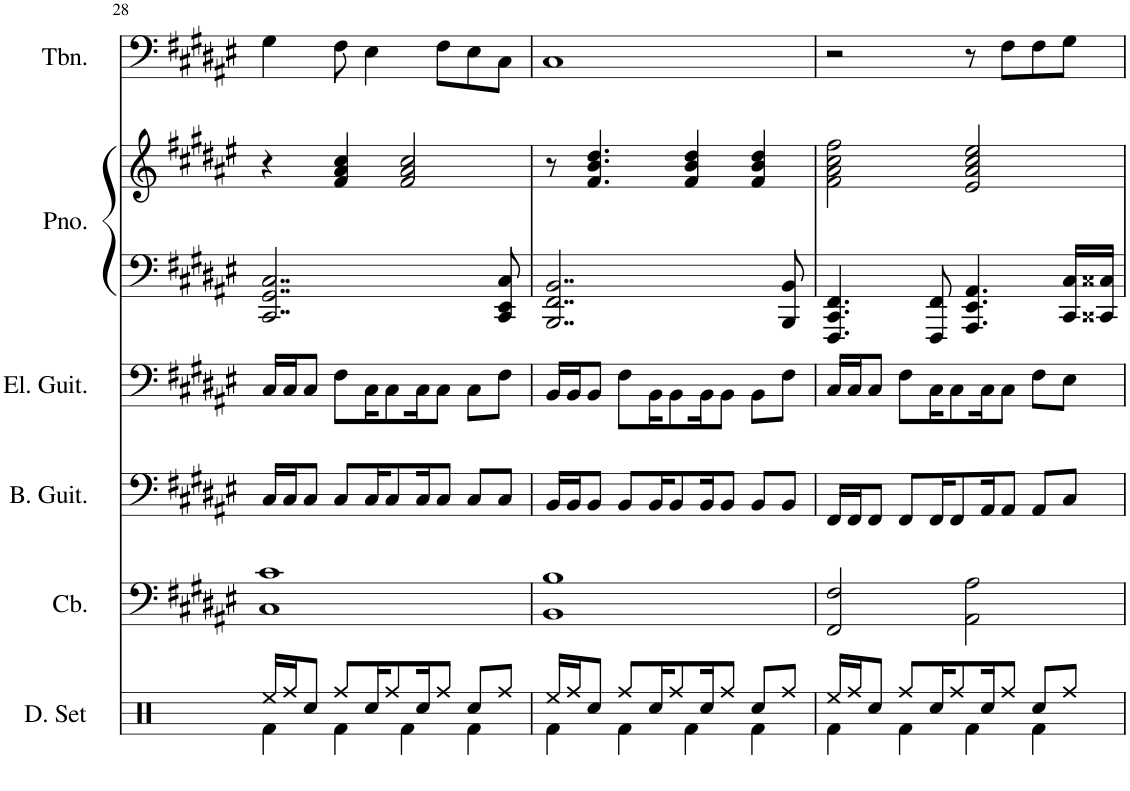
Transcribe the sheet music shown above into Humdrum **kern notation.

**kern	**kern	**kern	**kern	**kern	**kern	**kern
*part6	*part5	*part4	*part3	*part2	*part2	*part1
*staff7	*staff6	*staff5	*staff4	*staff3	*staff2	*staff1
*I"Drumset	*I"Contrabass	*I"Bass Guitar	*I"Electric Guitar	*I"Piano	*	*I"Trombone
*I'D. Set	*I'Cb.	*I'B. Guit.	*I'El. Guit.	*I'Pno.	*	*I'Tbn.
!!LO:PB:g=z
*clefX	*clefF4	*clefF4	*clefF4	*clefF4	*clefG2	*clefF4
*	*Trd7c12	*Trd7c12	*	*	*	*
*k[]	*k[f#c#g#d#a#e#]	*k[f#c#g#d#a#e#]	*k[f#c#g#d#a#e#]	*k[f#c#g#d#a#e#]	*k[f#c#g#d#a#e#]	*k[f#c#g#d#a#e#]
*M4/4	*M4/4	*M4/4	*M4/4	*M4/4	*M4/4	*M4/4
=28	=28	=28	=28	=28	=28	=28
*^	*	*	*	*	*	*
16Ree/LL	4Rf\	1C# 1c#	16C#/LL	16C#/LL	2..CC#/ 2..GG#/ 2..C#/	4r	4G#\
16Rff/J	.	.	16C#/J	16C#/J	.	.	.
8Rcc/J	.	.	8C#/J	8C#/J	.	.	.
8Rff/L	4Rf\	.	8C#/L	8F#\L	.	4f#/ 4a#/ 4cc#/	8F#\
16Rcc/K	.	.	16C#/K	16C#\K	.	.	4E#\
8Rff/	.	.	8C#/	8C#\	.	.	.
.	4Rf\	.	.	.	.	2f#/ 2a#/ 2cc#/	.
16Rcc/K	.	.	16C#/K	16C#\K	.	.	.
8Rff/J	.	.	8C#/J	8C#\J	.	.	8F#\L
8Rcc/L	4Rf\	.	8C#/L	8C#\L	.	.	8E#\
8Rff/J	.	.	8C#/J	8F#\J	8CC#/ 8EE#/ 8C#/	.	8C#\J
=29	=29	=29	=29	=29	=29	=29	=29
16Ree/LL	4Rf\	1BB 1B	16BB/LL	16BB/LL	2..BBB/ 2..FF#/ 2..BB/	8r	1C#
16Rff/J	.	.	16BB/J	16BB/J	.	.	.
8Rcc/J	.	.	8BB/J	8BB/J	.	4.f#/ 4.b/ 4.dd#/	.
8Rff/L	4Rf\	.	8BB/L	8F#\L	.	.	.
16Rcc/K	.	.	16BB/K	16BB\K	.	.	.
8Rff/	.	.	8BB/	8BB\	.	.	.
.	4Rf\	.	.	.	.	4f#/ 4b/ 4dd#/	.
16Rcc/K	.	.	16BB/K	16BB\K	.	.	.
8Rff/J	.	.	8BB/J	8BB\J	.	.	.
8Rcc/L	4Rf\	.	8BB/L	8BB\L	.	4f#/ 4b/ 4dd#/	.
8Rff/J	.	.	8BB/J	8F#\J	8BBB/ 8BB/	.	.
=30	=30	=30	=30	=30	=30	=30	=30
16Ree/LL	4Rf\	2FF#/ 2F#/	16FF#/LL	16C#/LL	4.FFF#/ 4.CC#/ 4.FF#/	2f#\ 2a#\ 2cc#\ 2ff#\	2r
16Rff/J	.	.	16FF#/J	16C#/J	.	.	.
8Rcc/J	.	.	8FF#/J	8C#/J	.	.	.
8Rff/L	4Rf\	.	8FF#/L	8F#\L	.	.	.
16Rcc/K	.	.	16FF#/K	16C#\K	8FFF#/ 8FF#/	.	.
8Rff/	.	.	8FF#/	8C#\	.	.	.
.	4Rf\	2AA#\ 2A#\	.	.	4.AAA#/ 4.EE#/ 4.AA#/	2e#/ 2a#/ 2cc#/ 2ee#/	8r
16Rcc/K	.	.	16AA#/K	16C#\K	.	.	.
8Rff/J	.	.	8AA#/J	8C#\J	.	.	8F#\L
8Rcc/L	4Rf\	.	8AA#/L	8F#\L	.	.	8F#\
8Rff/J	.	.	8C#/J	8E#\J	16CC#/ 16C#/LL	.	8G#\J
.	.	.	.	.	16CC##X/ 16C##X/JJ	.	.
*v	*v	*	*	*	*	*	*
=	=	=	=	=	=	=
*-	*-	*-	*-	*-	*-	*-
